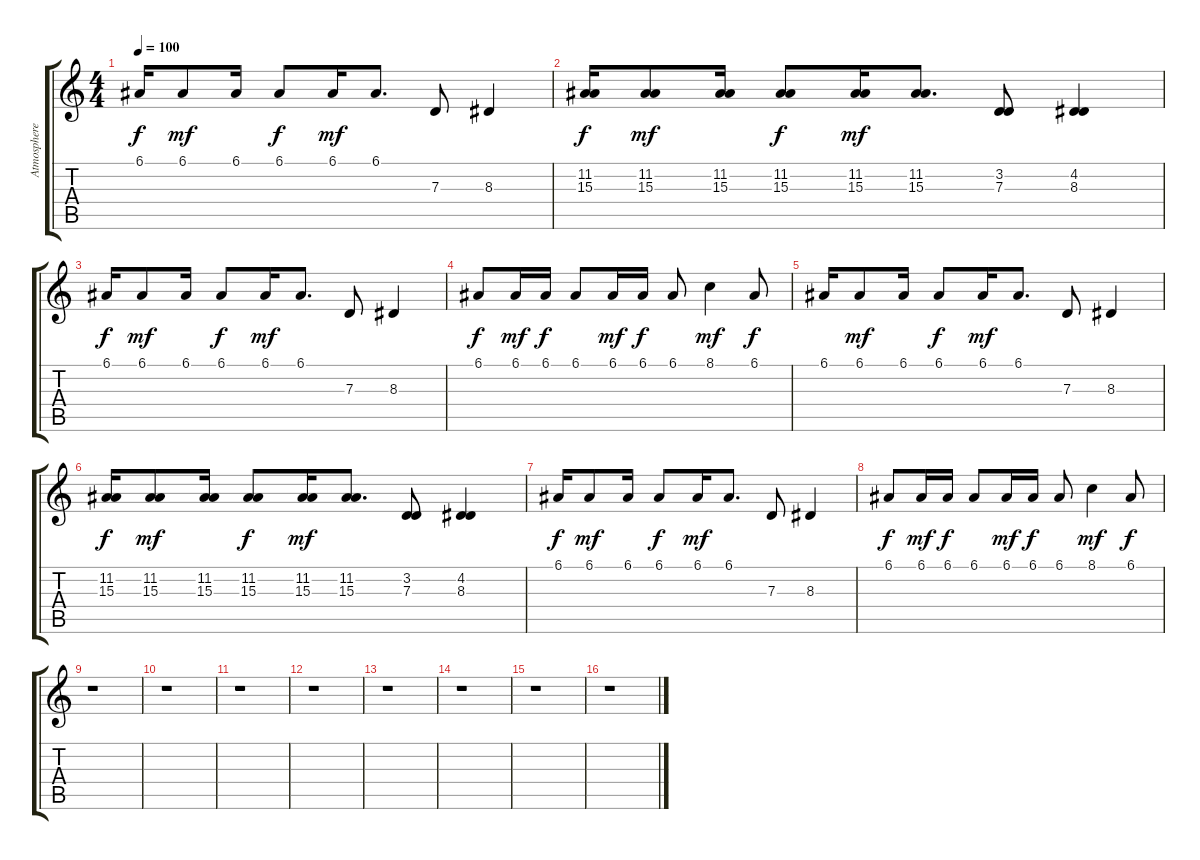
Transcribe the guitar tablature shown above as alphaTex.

\track ("Atmosphere" "Atmosphere") {instrument fx4atmosphere}
\staff {score tabs}
\tuning (E4 B3 G3 D3 A2 E2) {hide}
\ts (4 4)
\tempo 100
\clef g2
\ks c
6.1.16{dy f} 6.1.8{dy mf} 6.1.16 6.1.8{dy f} 6.1.16{dy mf} 6.1.8{d} 7.3.8 8.3.4 |
(11.2 15.3).16{dy f} (11.2 15.3).8{dy mf} (11.2 15.3).16 (11.2 15.3).8{dy f} (11.2 15.3).16{dy mf} (11.2 15.3).8{d} (3.2 7.3).8 (4.2 8.3).4 |
6.1.16{dy f} 6.1.8{dy mf} 6.1.16 6.1.8{dy f} 6.1.16{dy mf} 6.1.8{d} 7.3.8 8.3.4 |
6.1.8{dy f} 6.1.16{dy mf} 6.1.16{dy f} 6.1.8 6.1.16{dy mf} 6.1.16{dy f} 6.1.8 8.1.4{dy mf} 6.1.8{dy f} |
6.1.16 6.1.8{dy mf} 6.1.16 6.1.8{dy f} 6.1.16{dy mf} 6.1.8{d} 7.3.8 8.3.4 |
(11.2 15.3).16{dy f} (11.2 15.3).8{dy mf} (11.2 15.3).16 (11.2 15.3).8{dy f} (11.2 15.3).16{dy mf} (11.2 15.3).8{d} (3.2 7.3).8 (4.2 8.3).4 |
6.1.16{dy f} 6.1.8{dy mf} 6.1.16 6.1.8{dy f} 6.1.16{dy mf} 6.1.8{d} 7.3.8 8.3.4 |
6.1.8{dy f} 6.1.16{dy mf} 6.1.16{dy f} 6.1.8 6.1.16{dy mf} 6.1.16{dy f} 6.1.8 8.1.4{dy mf} 6.1.8{dy f} |
r.1 |
r.1 |
r.1 |
r.1 |
r.1 |
r.1 |
r.1 |
r.1
